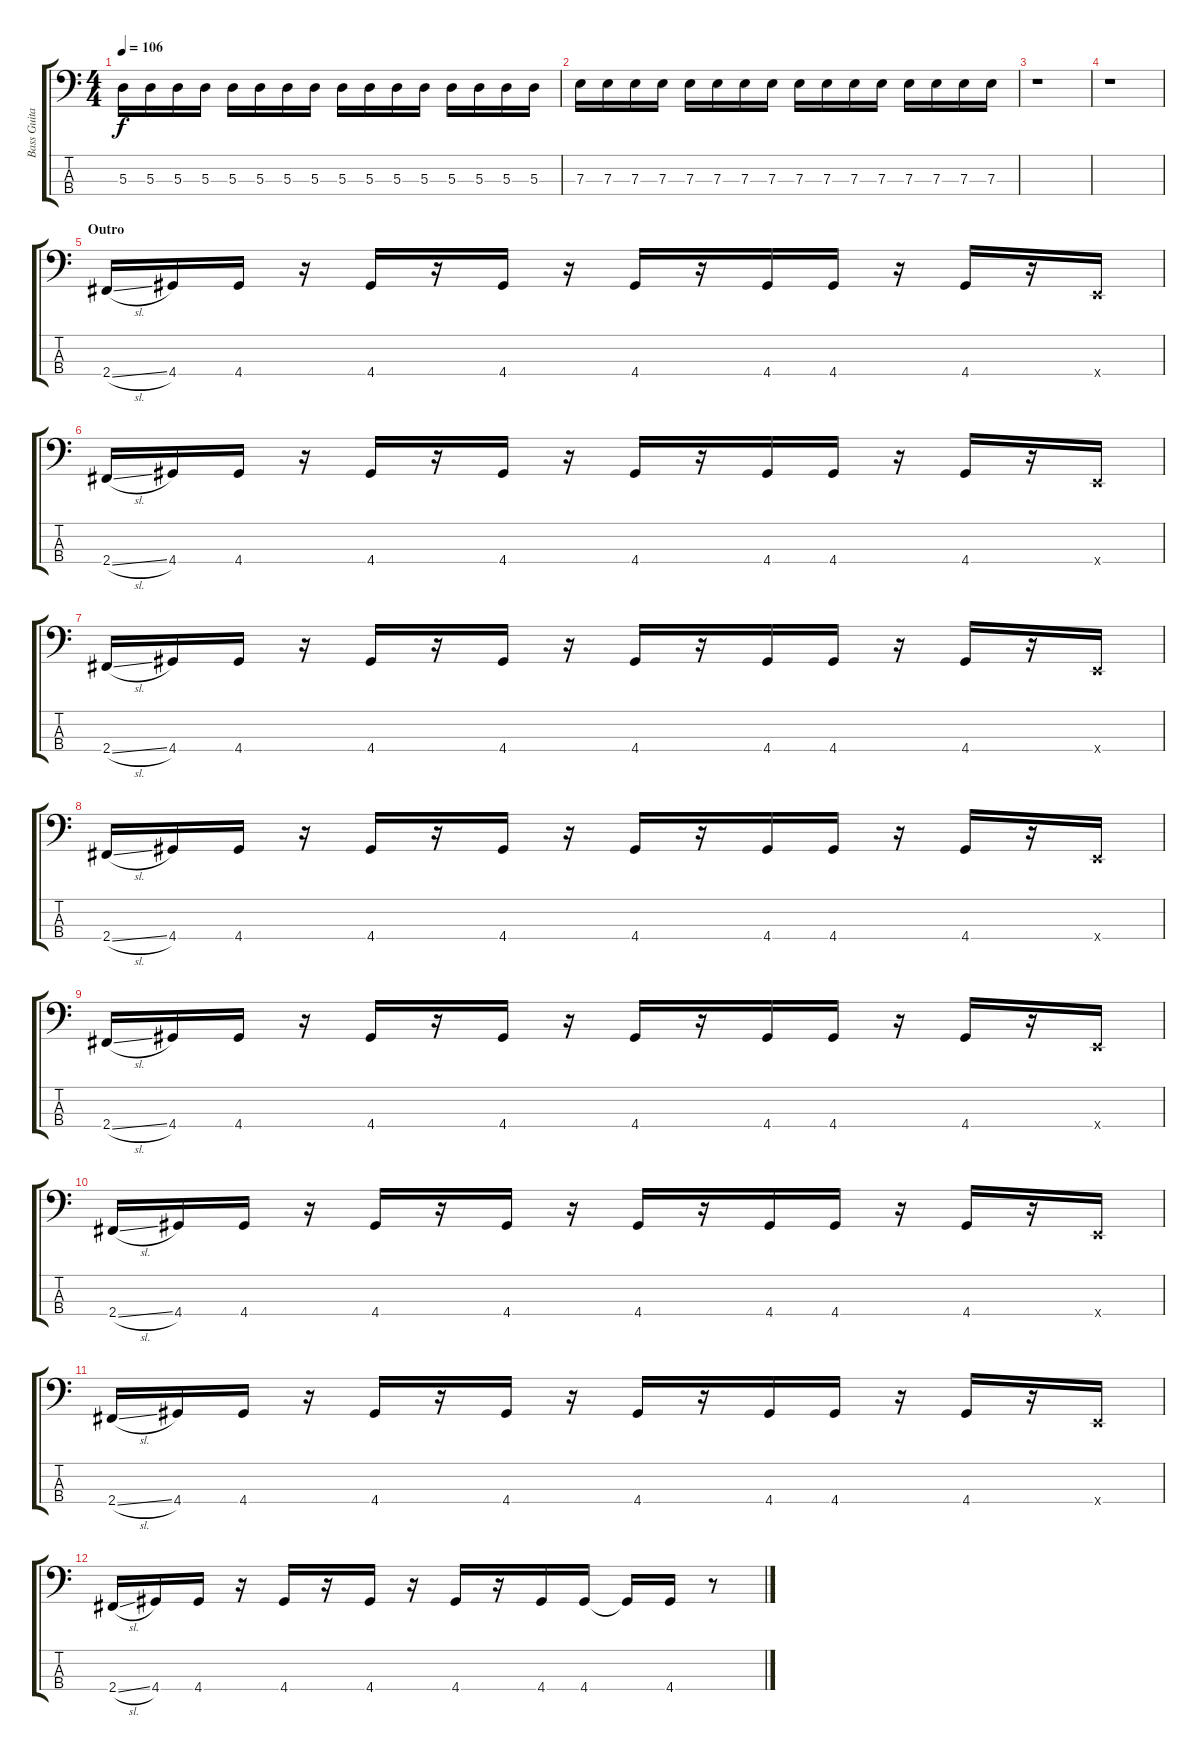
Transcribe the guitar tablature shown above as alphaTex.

\track ("Bass Guitar - Stuart Richardson" "Bass Guita") {instrument electricbassfinger}
\staff {score tabs}
\tuning (G2 D2 A1 E1) {hide}
\ts (4 4)
\tempo 106
\clef f4
\ks c
5.3.16{dy f} 5.3.16 5.3.16 5.3.16 5.3.16 5.3.16 5.3.16 5.3.16 5.3.16 5.3.16 5.3.16 5.3.16 5.3.16 5.3.16 5.3.16 5.3.16 |
7.3.16 7.3.16 7.3.16 7.3.16 7.3.16 7.3.16 7.3.16 7.3.16 7.3.16 7.3.16 7.3.16 7.3.16 7.3.16 7.3.16 7.3.16 7.3.16 |
r.1 |
r.1 |
\section ("" "Outro")
2.4{sl}.16 4.4.16 4.4.16 r.16 4.4.16 r.16 4.4.16 r.16 4.4.16 r.16 4.4.16 4.4.16 r.16 4.4.16 r.16 0.4{x}.16 |
2.4{sl}.16 4.4.16 4.4.16 r.16 4.4.16 r.16 4.4.16 r.16 4.4.16 r.16 4.4.16 4.4.16 r.16 4.4.16 r.16 0.4{x}.16 |
2.4{sl}.16 4.4.16 4.4.16 r.16 4.4.16 r.16 4.4.16 r.16 4.4.16 r.16 4.4.16 4.4.16 r.16 4.4.16 r.16 0.4{x}.16 |
2.4{sl}.16 4.4.16 4.4.16 r.16 4.4.16 r.16 4.4.16 r.16 4.4.16 r.16 4.4.16 4.4.16 r.16 4.4.16 r.16 0.4{x}.16 |
2.4{sl}.16 4.4.16 4.4.16 r.16 4.4.16 r.16 4.4.16 r.16 4.4.16 r.16 4.4.16 4.4.16 r.16 4.4.16 r.16 0.4{x}.16 |
2.4{sl}.16 4.4.16 4.4.16 r.16 4.4.16 r.16 4.4.16 r.16 4.4.16 r.16 4.4.16 4.4.16 r.16 4.4.16 r.16 0.4{x}.16 |
2.4{sl}.16 4.4.16 4.4.16 r.16 4.4.16 r.16 4.4.16 r.16 4.4.16 r.16 4.4.16 4.4.16 r.16 4.4.16 r.16 0.4{x}.16 |
2.4{sl}.16 4.4.16 4.4.16 r.16 4.4.16 r.16 4.4.16 r.16 4.4.16 r.16 4.4.16 4.4.16 4.4{t}.16 4.4.16 r.8
